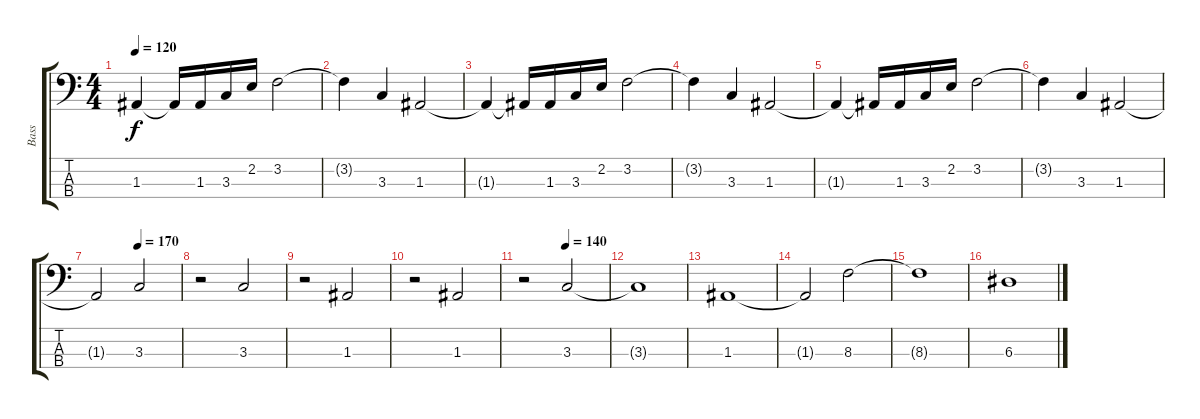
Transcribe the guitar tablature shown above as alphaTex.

\track ("Bass" "Bass") {instrument electricbassfinger}
\staff {score tabs}
\tuning (G2 D2 A1 E1) {hide}
\ts (4 4)
\tempo 120
\clef f4
\ks c
1.3{t}.4{dy f} 1.3{t}.16 1.3.16 3.3.16 2.2.16 3.2.2 |
3.2{t}.4 3.3.4 1.3.2 |
1.3{t}.4 1.3{t}.16 1.3.16 3.3.16 2.2.16 3.2.2 |
3.2{t}.4 3.3.4 1.3.2 |
1.3{t}.4 1.3{t}.16 1.3.16 3.3.16 2.2.16 3.2.2 |
3.2{t}.4 3.3.4 1.3.2 |
\tempo (170 0.5)
1.3{t}.2 3.3.2 |
r.2 3.3.2 |
r.2 1.3.2 |
r.2 1.3.2 |
\tempo (140 0.5)
r.2 3.3.2 |
3.3{t}.1 |
1.3.1 |
1.3{t}.2 8.3.2 |
8.3{t}.1 |
6.3.1
